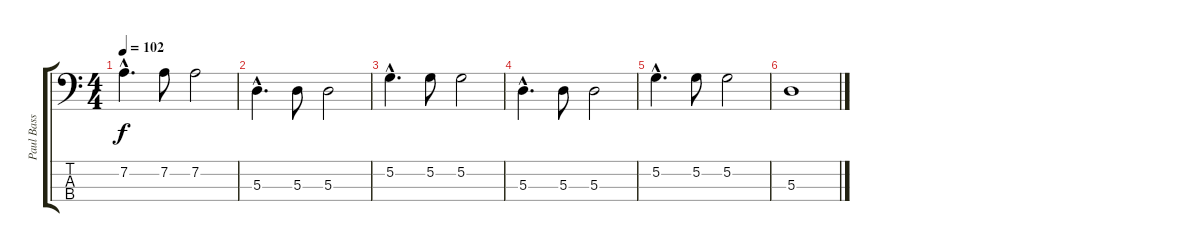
\track ("Paul Bass" "Paul Bass") {instrument electricbasspick}
\staff {score tabs}
\tuning (G2 D2 A1 E1) {hide}
\ts (4 4)
\tempo 102
\clef f4
\ks c
7.2{hac}.4{d dy f} 7.2.8 7.2.2 |
5.3{hac}.4{d} 5.3.8 5.3.2 |
5.2{hac}.4{d} 5.2.8 5.2.2 |
5.3{hac}.4{d} 5.3.8 5.3.2 |
5.2{hac}.4{d} 5.2.8 5.2.2 |
5.3.1
